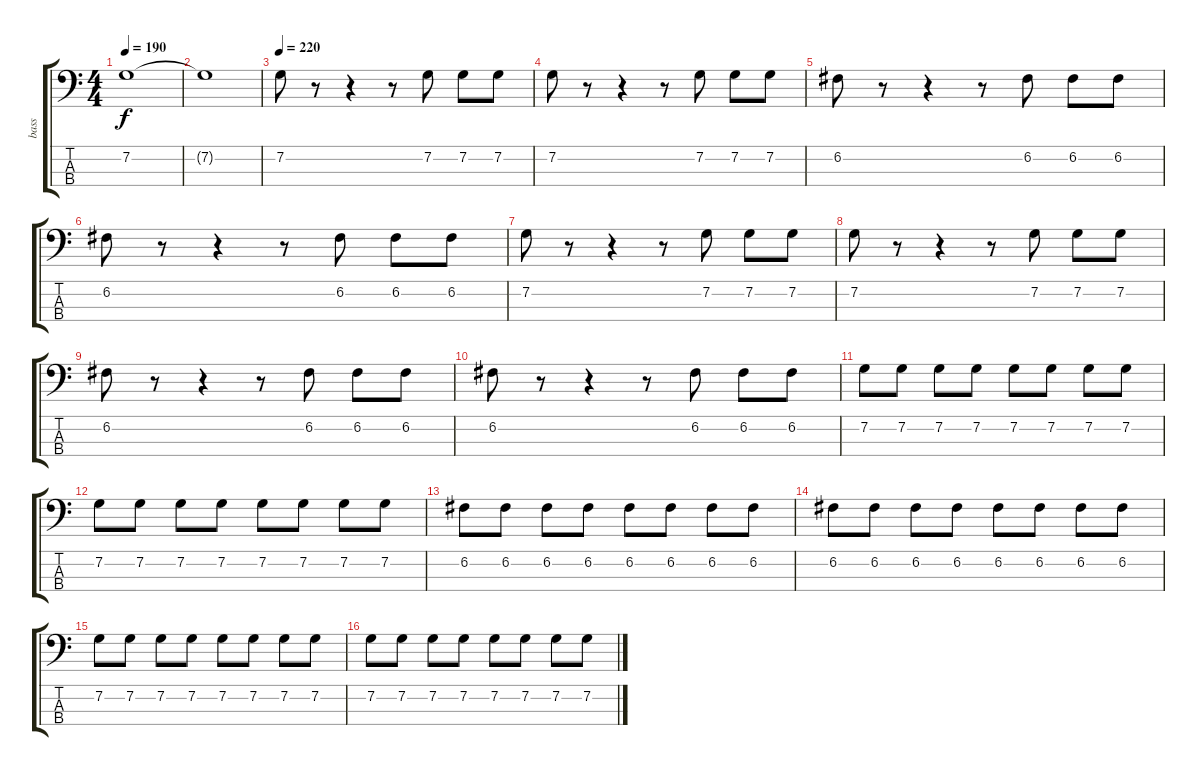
\track ("bass" "bass") {instrument electricbasspick}
\staff {score tabs}
\tuning (F2 C2 G1 C1) {hide}
\ts (4 4)
\tempo 190
\clef f4
\ks c
7.2.1{dy f} |
7.2{t}.1 |
\tempo 220
7.2.8 r.8 r.4 r.8 7.2.8 7.2.8 7.2.8 |
7.2.8 r.8 r.4 r.8 7.2.8 7.2.8 7.2.8 |
6.2.8 r.8 r.4 r.8 6.2.8 6.2.8 6.2.8 |
6.2.8 r.8 r.4 r.8 6.2.8 6.2.8 6.2.8 |
7.2.8 r.8 r.4 r.8 7.2.8 7.2.8 7.2.8 |
7.2.8 r.8 r.4 r.8 7.2.8 7.2.8 7.2.8 |
6.2.8 r.8 r.4 r.8 6.2.8 6.2.8 6.2.8 |
6.2.8 r.8 r.4 r.8 6.2.8 6.2.8 6.2.8 |
7.2.8 7.2.8 7.2.8 7.2.8 7.2.8 7.2.8 7.2.8 7.2.8 |
7.2.8 7.2.8 7.2.8 7.2.8 7.2.8 7.2.8 7.2.8 7.2.8 |
6.2.8 6.2.8 6.2.8 6.2.8 6.2.8 6.2.8 6.2.8 6.2.8 |
6.2.8 6.2.8 6.2.8 6.2.8 6.2.8 6.2.8 6.2.8 6.2.8 |
7.2.8 7.2.8 7.2.8 7.2.8 7.2.8 7.2.8 7.2.8 7.2.8 |
7.2.8 7.2.8 7.2.8 7.2.8 7.2.8 7.2.8 7.2.8 7.2.8
